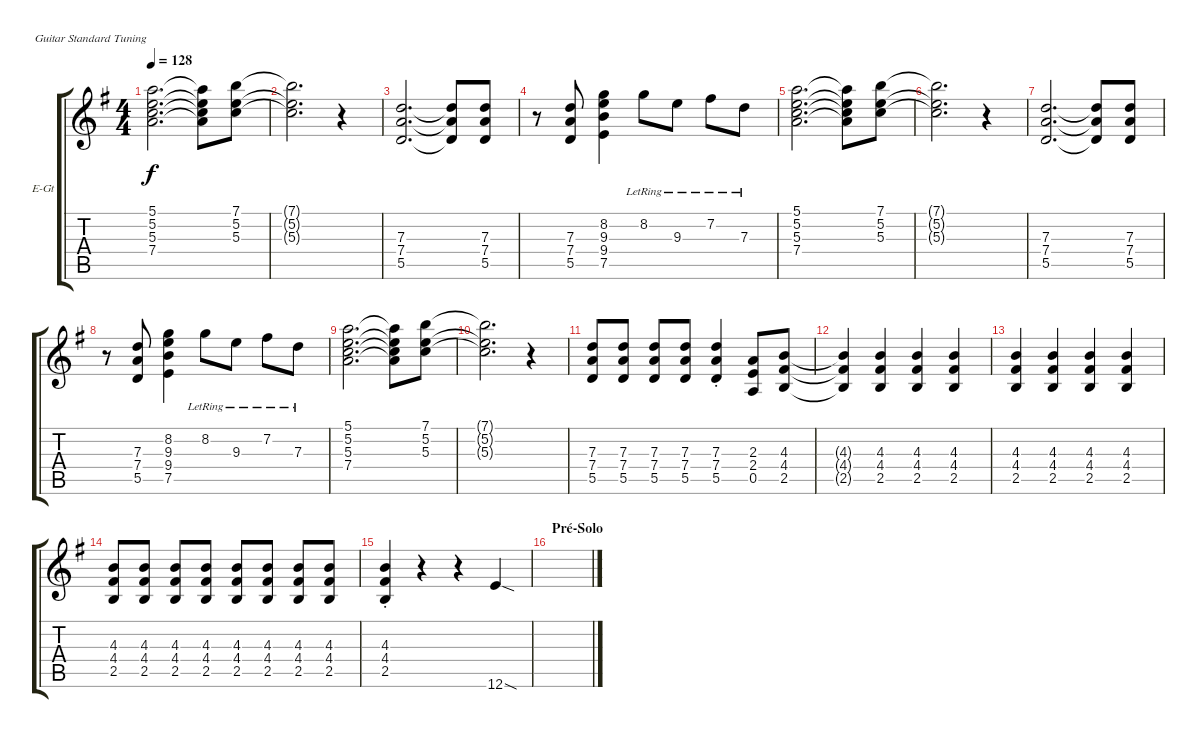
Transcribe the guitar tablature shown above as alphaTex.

\bracketExtendMode groupsimilarinstruments
\firstSystemTrackNameOrientation horizontal
\otherSystemsTrackNameOrientation horizontal
\track ("Electric Guitar" "E-Gt") {multiBarRest instrument overdrivenguitar}
\staff {score tabs}
\tuning (E4 B3 G3 D3 A2 E2)
\ts (4 4)
\tempo 128
\clef g2
\ks eminor
(5.1 5.2 5.3 7.4).2{d dy f} (7.4{t} 5.3{t} 5.2{t} 5.1{t}).8 (7.1 5.2 5.3).8 |
(7.1{t} 5.2{t} 5.3{t}).2{d} r.4 |
(7.3 7.4 5.5).2{d} (7.3{t} 7.4{t} 5.5{t}).8 (7.3 7.4 5.5).8 |
r.8 (7.3 7.4 5.5).8 (8.2 9.3 9.4 7.5).4 8.2{lr}.8 9.3{lr}.8 7.2{lr}.8 7.3{lr}.8 |
(5.1 5.2 5.3 7.4).2{d} (7.4{t} 5.3{t} 5.2{t} 5.1{t}).8 (7.1 5.2 5.3).8 |
(7.1{t} 5.2{t} 5.3{t}).2{d} r.4 |
(7.3 7.4 5.5).2{d} (7.3{t} 7.4{t} 5.5{t}).8 (7.3 7.4 5.5).8 |
r.8 (7.3 7.4 5.5).8 (8.2 9.3 9.4 7.5).4 8.2{lr}.8 9.3{lr}.8 7.2{lr}.8 7.3{lr}.8 |
(5.1 5.2 5.3 7.4).2{d} (7.4{t} 5.3{t} 5.2{t} 5.1{t}).8 (7.1 5.2 5.3).8 |
(7.1{t} 5.2{t} 5.3{t}).2{d} r.4 |
(7.3 7.4 5.5).8 (7.3 7.4 5.5).8 (7.3 7.4 5.5).8 (7.3 7.4 5.5).8 (7.3{st} 7.4{st} 5.5{st}).4 (2.3 2.4 0.5).8 (4.3 4.4 2.5).8 |
(2.5{t} 4.4{t} 4.3{t}).4 (4.3 4.4 2.5).4 (4.3 4.4 2.5).4 (4.3 4.4 2.5).4 |
(4.3 4.4 2.5).4 (4.3 4.4 2.5).4 (4.3 4.4 2.5).4 (4.3 4.4 2.5).4 |
(4.3 4.4 2.5).8 (4.3 4.4 2.5).8 (4.3 4.4 2.5).8 (4.3 4.4 2.5).8 (4.3 4.4 2.5).8 (4.3 4.4 2.5).8 (4.3 4.4 2.5).8 (4.3 4.4 2.5).8 |
(4.3{st} 4.4{st} 2.5{st}).4 r.4 r.4 12.6{sod}.4 |
\section ("" "Pré-Solo")
